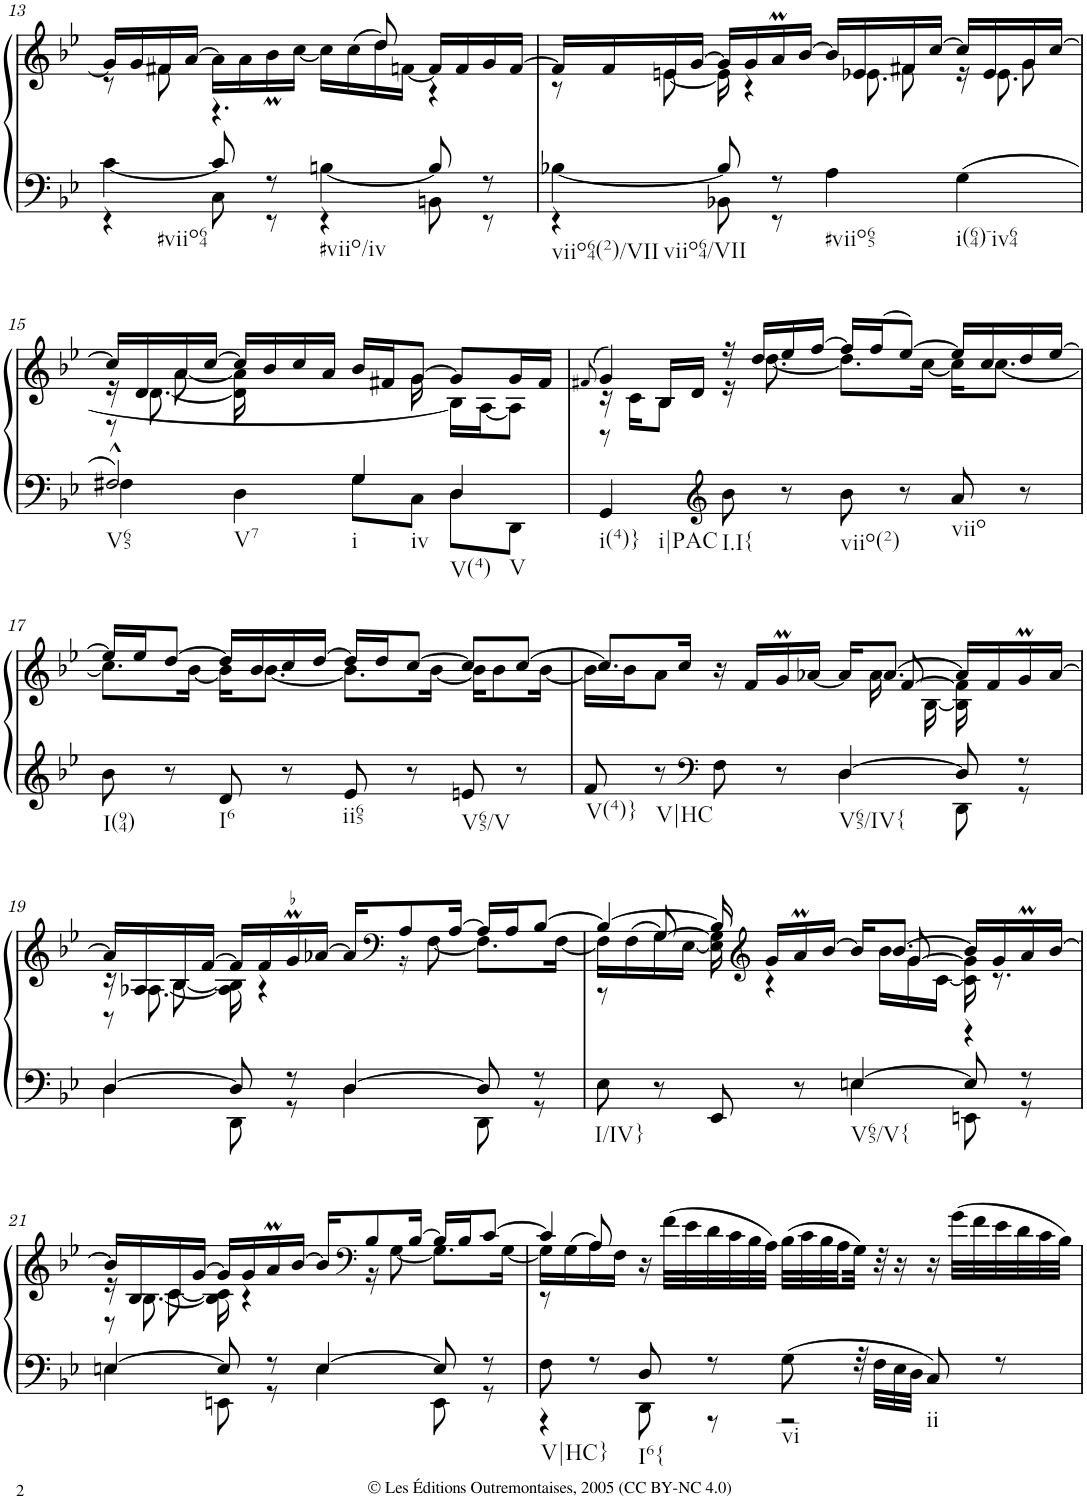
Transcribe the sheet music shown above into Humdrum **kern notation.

**kern	**kern
*part1	*part1
*staff2	*staff1
*I"Clavecin	*
!!LO:PB:g=z
*clefF4	*clefG2
*k[b-e-]	*k[b-e-]
*B-:	*B-:
*M4/4	*M4/4
*met(c)	*met(c)
=13	=13
*^	*^
!LO:TX:b:t=#viio64	!	!	!
[4c\	4r	16g/LL]	8r
.	.	16g/	.
.	.	16f#X/	8f#\
.	.	[16a/JJ	.
8c/]	8C\	16a\LL]	4.r
.	.	16a\	.
8r	8r	16b-M\	.
.	.	[16cc\JJ	.
!LO:TX:b:t=#viio/iv	!	!	!
[4Bn\	4r	16cc\LL]	.
.	.	(>16cc\	.
.	.	16dd\)	8dd/
.	.	[16fn\JJ	.
8B/]	8BBn\	16f/LL]	4r
.	.	16f/	.
8r	8r	16g/	.
.	.	[16f/JJ	.
=14	=14	=14	=14
*	*	*	*^
!LO:TX:b:t=viio64(2)/VII	!	!	!	!
!LO:TX:b:t=viio64/VII	!	!	!	!
[4B-X\	4r	16f/LL]	8r	8ryy
.	.	16f/	.	.
*	*	*	*v	*v
.	.	16en/	[8e\
.	.	[16g/JJ	.
8B-/]	8BB-X\	16g/LL]	16e\]
.	.	16g/	4r
8r	8r	16am/	.
.	.	[16b-/JJ	.
!LO:TX:b:t=#viio65	!	!	!
4A\	2ryy	16b-/LL]	.
.	.	16e-X/	8.e-\
*	*	*	*^
.	.	16f#X/	.	8f#\
.	.	[16cc/JJ	.	.
!LO:TX:b:t=i(64)-iv64	!	!	!	!
4G\	.	16cc/LL]	16r	8ryy
.	.	16e-/	8.e-\	.
.	.	16g/	.	8g\
.	.	[16cc/JJ	.	.
!!LO:LB:g=z	!!	!!
=15	=15	=15	=15	=15
!LO:TX:b:t=V65	!	!	!	!
!LO:TX:b:t=V7	!	!	!	!
2F#X^^/	4F#\	16cc/LL]	16r	8r
.	.	16d/	[8.d\	.
.	.	16a/	.	[8a\
.	.	[16cc/JJ	.	.
.	4D\	16cc/LL]	16d\] 16a\]	2.ryy
.	.	16b-/	16ryy	.
.	.	16cc/	16ryy@	.
.	.	16a/JJ	16ryy@	.
!LO:TX:b:t=i	!	!	!	!
!LO:TX:b:t=iv	!	!	!	!
4G/	8G\L	16b-/LL	16ryy@	.
.	.	16f#X/J	16ryy@	.
.	8C\J	[8g/J	16g\	.
.	.	.	16ryy	.
!LO:TX:b:t=V(4)	!	!	!	!
!LO:TX:b:t=V	!	!	!	!
4D/	8D\L	8g/L]	16B-\LL]	.
.	.	.	[16A\J	.
.	8DD\J	16g/L	8A\J]	.
.	.	16f#/JJ	.	.
*v	*v	*	*	*
=16	=16	=16	=16
.	(>8qf#X/	.	.
!LO:TX:b:t=i(4)}	!	!	!
!LO:TX:b:t=i|PAC	!	!	!
4GG/	4g/)	16r	8r
.	.	16c\KL	.
.	.	8B-\J	16B-/LL
.	.	.	16d/JJ
*clefG2	*	*	*
!LO:TX:b:t=I.I{	!	!	!
8b-\	16r	16r	2.ryy
.	16dd/LL	[8.dd\	.
8r	16ee-/	.	.
.	[16ff/JJ	.	.
!LO:TX:b:t=viio(2)	!	!	!
8b-\	16ff/LL]	8.dd\L]	.
.	(>16ff/J	.	.
8r	[8ee-/J)	.	.
.	.	[16cc\Jk	.
!LO:TX:b:t=viio	!	!	!
8a/	16ee-/LL]	16cc\KL]	.
.	16cc/	[8.cc\J	.
8r	16dd/	.	.
.	[16ee-/JJ	.	.
*	*	*v	*v
!!LO:LB:g=z
=17	=17	=17
!LO:TX:b:t=I(94)	!	!
8b-\	16ee-/LL]	8.cc\L]
.	16ee-/J	.
8r	[8dd/J	.
.	.	[16b-\Jk
!LO:TX:b:t=I6	!	!
8d/	16dd/LL]	16b-\KL]
.	16b-/	[8.b-\J
8r	16cc/	.
.	[16dd/JJ	.
!LO:TX:b:t=ii65	!	!
8e-/	16dd/LL]	8.b-\L]
.	16dd/J	.
8r	[8cc/J	.
.	.	[16b-\Jk
!LO:TX:b:t=V65/V	!	!
8en/	8cc/L]	16b-\KL]
.	.	8b-\
8r	[8cc/J	.
.	.	[16b-\Jk
=18	=18	=18
*^	*	*^
!LO:TX:b:t=V(4)}	!	!	!	!
8f/	2ryy	8.cc/L]	16b-\LL]	8ryy
.	.	.	16b-\J	.
*	*	*	*v	*v
!LO:TX:b:t=V|HC	!	!	!
8r	.	.	8a\J
.	.	16cc/Jk	.
*clefF4	*	*	*
8F\	.	16r	16ryy
*	*	*v	*v
.	.	16f/LL
8r	.	16gM/
.	.	[16a-X/JJ
!LO:TX:b:t=V65/IV{	!	!
[4D/	4D\	16a-/KL]
*	*	*^
.	.	[8.a-/J	16a-\
*	*	*	*^
.	.	.	16ryy	[8f/
.	.	.	[16B-\	.
8D/]	8DD\	16a-/LL]	16B-\] 16f\]	4ryy
.	.	16f/	8.ryy	.
8r	8r	16gM/	.	.
.	.	[16a-/JJ	.	.
!!LO:LB:g=z	!!	!!
=19	=19	=19	=19	=19
[4D/	4D\	16a-/LL]	16r	8r
.	.	16A-X/	[8.A-\	.
.	.	16B-/	.	[8B-\
.	.	[16f/JJ	.	.
8D/]	8DD\	16f/LL]	16A-\] 16B-\]	2.ryy
.	.	16f/	4r	.
!	!	!LO:MOR:acc=-	!	!
8r	8r	16gm/	.	.
.	.	[16a-X/JJ	.	.
[4D/	4D\	16a-/KL]	.	.
*	*	*clefF4	*	*
.	.	8A-/	16r	.
.	.	.	[8F\	.
.	.	[16A-/Jk	.	.
8D/]	8DD\	16A-/LL]	8.F\L]	.
.	.	16A-/J	.	.
8r	8r	[8B-/J	.	.
.	.	.	[16F\Jk	.
=20	=20	=20	=20	=20
!LO:TX:b:t=I/IV}	!	!	!	!
8E-\	2ryy	4B-/_	16F\LL]	8r
.	.	.	(>16F\	.
8r	.	.	16G\	[8G/)
.	.	.	[16E-\JJ	.
8EE-/	.	16B-/]	16E-\] 16G\]	4.ryy
*	*	*clefG2	*	*
.	.	16g/LL	4r	.
8r	.	16am/	.	.
.	.	[16b-/JJ	.	.
!LO:TX:b:t=V65/V{	!	!	!	!
[4En/	4E\	16b-/KL]	.	.
.	.	[8.b-/J	16b-\LL	.
.	.	.	16g\	[8g/
.	.	.	[16c\JJ	.
8E/]	8EEn\	16b-/LL]	16c\] 16g\]	4r
.	.	16g/	8.r	.
8r	8r	16am/	.	.
.	.	[16b-/JJ	.	.
!!LO:LB:g=z	!!	!!
=21	=21	=21	=21	=21
[4En/	4E\	16b-/LL]	16r	8r
.	.	16B-/	[8.B-\	.
.	.	16c/	.	[8c\
.	.	[16g/JJ	.	.
8E/]	8EEn\	16g/LL]	16B-\] 16c\]	2.ryy
.	.	16g/	4r	.
8r	8r	16am/	.	.
.	.	[16b-/JJ	.	.
[4E/	4E\	16b-/KL]	.	.
*	*	*clefF4	*	*
.	.	8B-/	16r	.
.	.	.	[8G\	.
.	.	[16B-/Jk	.	.
8E/]	8EE\	16B-/LL]	8.G\L]	.
.	.	16B-/J	.	.
8r	8r	[8c/J	.	.
.	.	.	[16G\Jk	.
=22	=22	=22	=22	=22
!LO:TX:b:t=V|HC}	!	!	!	!
8F\	4r	4c/]	16G\LL]	8r
.	.	.	(>16G\	.
8r	.	.	16A\)	8A/
.	.	.	16F\JJ	.
!LO:TX:b:t=I6{	!	!	!	!
8D/	8DD\	16r	2.ryy	2.ryy
.	.	(>32f\LLL	.	.
.	.	32e-\	.	.
8r	8r	32d\	.	.
.	.	32c\	.	.
.	.	32B-\	.	.
.	.	32A\JJJ)	.	.
!LO:TX:b:t=vi	!	!	!	!
8G\	2r	(>32B-\LLL	.	.
.	.	32c\	.	.
.	.	32B-\	.	.
.	.	32A\	.	.
32r	.	32G\JJJ)	.	.
32F\LLL	.	32r	.	.
32E-\	.	16r	.	.
32D\JJJ	.	.	.	.
!LO:TX:b:t=ii	!	!	!	!
8C/	.	16r	.	.
.	.	(>32g\LLL	.	.
.	.	32f\	.	.
8r	.	32e-\	.	.
.	.	32d\	.	.
.	.	32c\	.	.
.	.	32B-\JJJ)	.	.
*v	*v	*	*	*
*	*v	*v	*v
=	=
*-	*-
